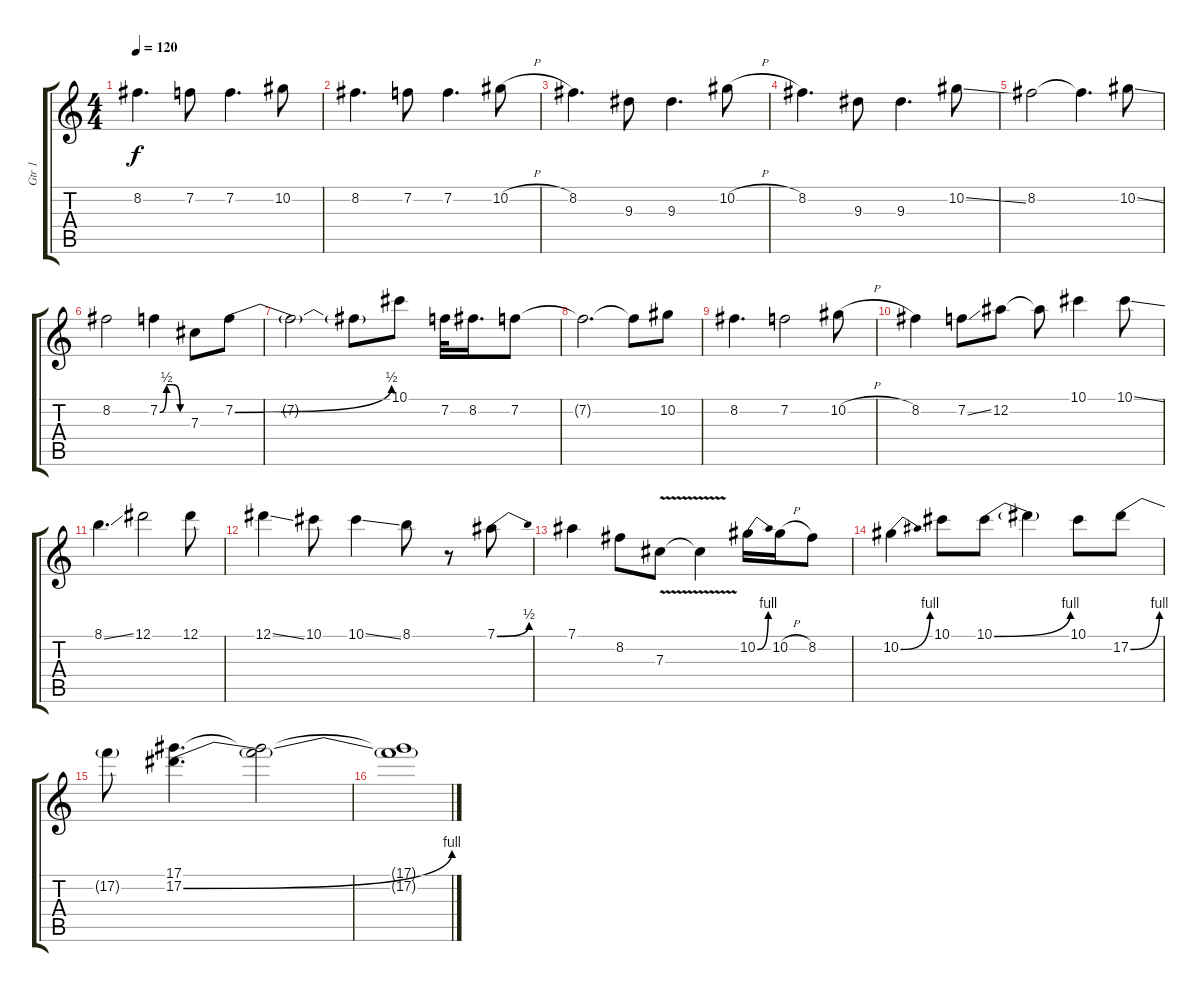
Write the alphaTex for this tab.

\track ("Gtr 1" "Gtr 1") {instrument distortionguitar}
\staff {score tabs}
\tuning (Eb4 Bb3 Gb3 Db3 Ab2 Eb2) {hide}
\ts (4 4)
\tempo 120
\clef g2
\ks c
8.2.4{d dy f} 7.2.8 7.2.4{d} 10.2.8 |
8.2.4{d} 7.2.8 7.2.4{d} 10.2{h}.8 |
8.2.4{d} 9.3.8 9.3.4{d} 10.2{h}.8 |
8.2.4{d} 9.3.8 9.3.4{d} 10.2{ss}.8 |
8.2.2 8.2{t}.4{d} 10.2{ss}.8 |
8.2.2 7.2{be (custom 0 0 15 2 30 2 45 0 60 0)}.4 7.3.8 7.2{be (bend 0 0 60 2)}.8 |
7.2{t}.2 7.2{t}.8 10.1.8 7.2.32 8.2.16{d} 7.2.8 |
7.2{t}.2{d} 7.2{t}.8 10.2.8 |
8.2.4{d} 7.2.2 10.2{h}.8 |
8.2.4 7.2{ss}.8 12.2.8 12.2{t}.8 10.1.4 10.1{ss}.8 |
8.1{ss}.4{d} 12.1.2 12.1.8 |
12.1{ss}.4 10.1.8 10.1{ss}.4 8.1.8 r.8 7.1{be (bend 0 0 60 2)}.8 |
7.1.4 8.2.8 7.3{v}.8 7.3{t}.4 10.2{be (bend 0 0 60 4)}.16 10.2{h}.16 8.2.8 |
10.2{be (bend 0 0 60 4)}.4 10.1.8 10.1{be (bend 0 0 60 4)}.8 10.1{t}.4 10.1.8 17.2{be (bend 0 0 60 4)}.8 |
17.2{t}.8 (17.1 17.2{be (bend 0 0 60 4)}).4{d} (17.1{t} 17.2{t}).2 |
(17.1{t} 17.2{t}).1
